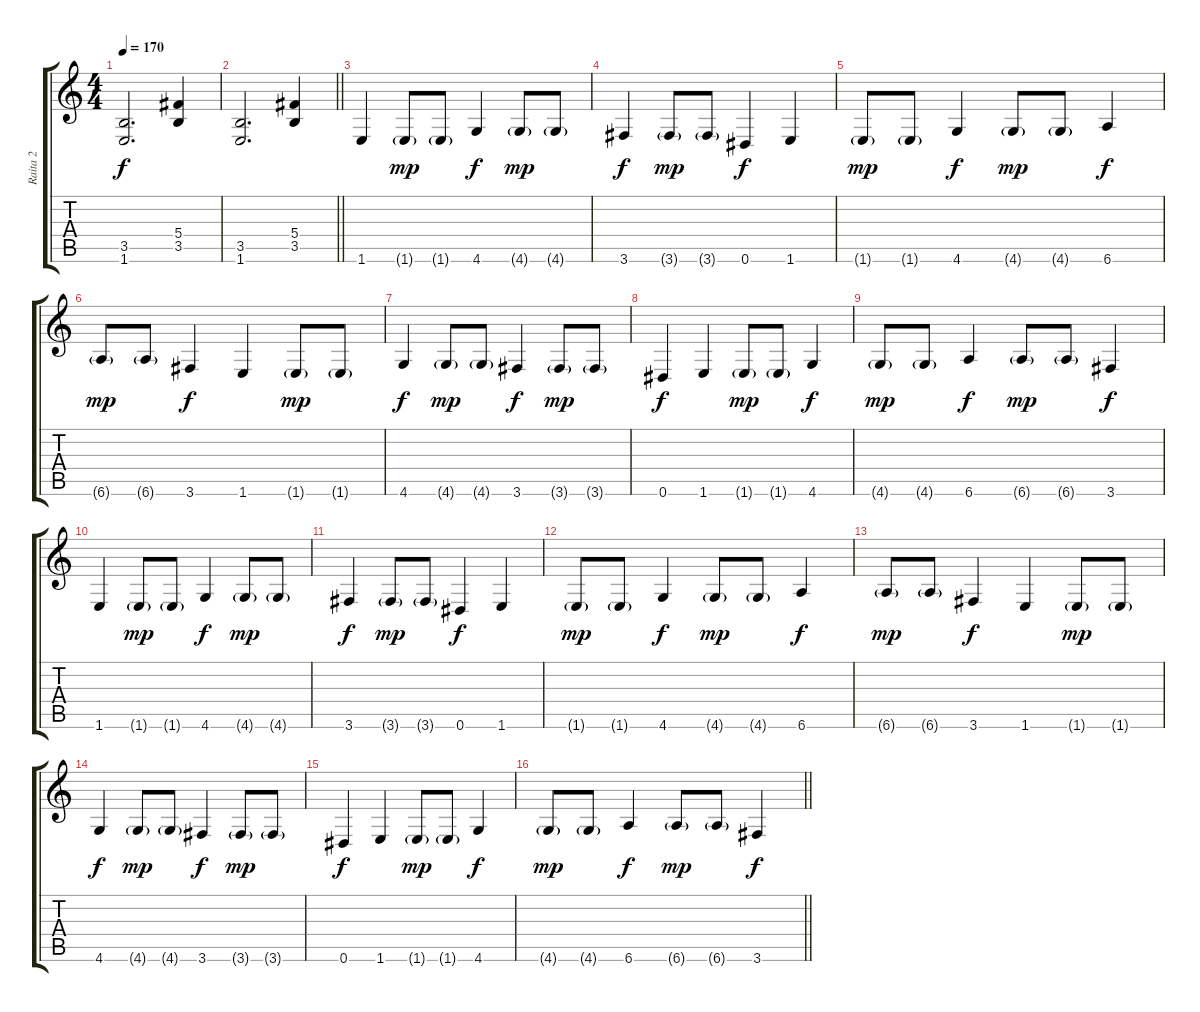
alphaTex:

\track ("Raita 2" "Raita 2") {instrument distortionguitar}
\staff {score tabs}
\tuning (Eb4 Bb3 Gb3 Db3 Ab2 Eb2) {hide}
\ts (4 4)
\tempo 170
\clef g2
\ks c
(3.5 1.6).2{d dy f} (5.4 3.5).4 |
\barLineRight lightlight
(3.5 1.6).2{d} (5.4 3.5).4 |
\section ("" "")
1.6.4 1.6{g}.8{dy mp} 1.6{g}.8 4.6.4{dy f} 4.6{g}.8{dy mp} 4.6{g}.8 |
3.6.4{dy f} 3.6{g}.8{dy mp} 3.6{g}.8 0.6.4{dy f} 1.6.4 |
1.6{g}.8{dy mp} 1.6{g}.8 4.6.4{dy f} 4.6{g}.8{dy mp} 4.6{g}.8 6.6.4{dy f} |
6.6{g}.8{dy mp} 6.6{g}.8 3.6.4{dy f} 1.6.4 1.6{g}.8{dy mp} 1.6{g}.8 |
4.6.4{dy f} 4.6{g}.8{dy mp} 4.6{g}.8 3.6.4{dy f} 3.6{g}.8{dy mp} 3.6{g}.8 |
0.6.4{dy f} 1.6.4 1.6{g}.8{dy mp} 1.6{g}.8 4.6.4{dy f} |
4.6{g}.8{dy mp} 4.6{g}.8 6.6.4{dy f} 6.6{g}.8{dy mp} 6.6{g}.8 3.6.4{dy f} |
1.6.4 1.6{g}.8{dy mp} 1.6{g}.8 4.6.4{dy f} 4.6{g}.8{dy mp} 4.6{g}.8 |
3.6.4{dy f} 3.6{g}.8{dy mp} 3.6{g}.8 0.6.4{dy f} 1.6.4 |
1.6{g}.8{dy mp} 1.6{g}.8 4.6.4{dy f} 4.6{g}.8{dy mp} 4.6{g}.8 6.6.4{dy f} |
6.6{g}.8{dy mp} 6.6{g}.8 3.6.4{dy f} 1.6.4 1.6{g}.8{dy mp} 1.6{g}.8 |
4.6.4{dy f} 4.6{g}.8{dy mp} 4.6{g}.8 3.6.4{dy f} 3.6{g}.8{dy mp} 3.6{g}.8 |
0.6.4{dy f} 1.6.4 1.6{g}.8{dy mp} 1.6{g}.8 4.6.4{dy f} |
\barLineRight lightlight
4.6{g}.8{dy mp} 4.6{g}.8 6.6.4{dy f} 6.6{g}.8{dy mp} 6.6{g}.8 3.6.4{dy f}
